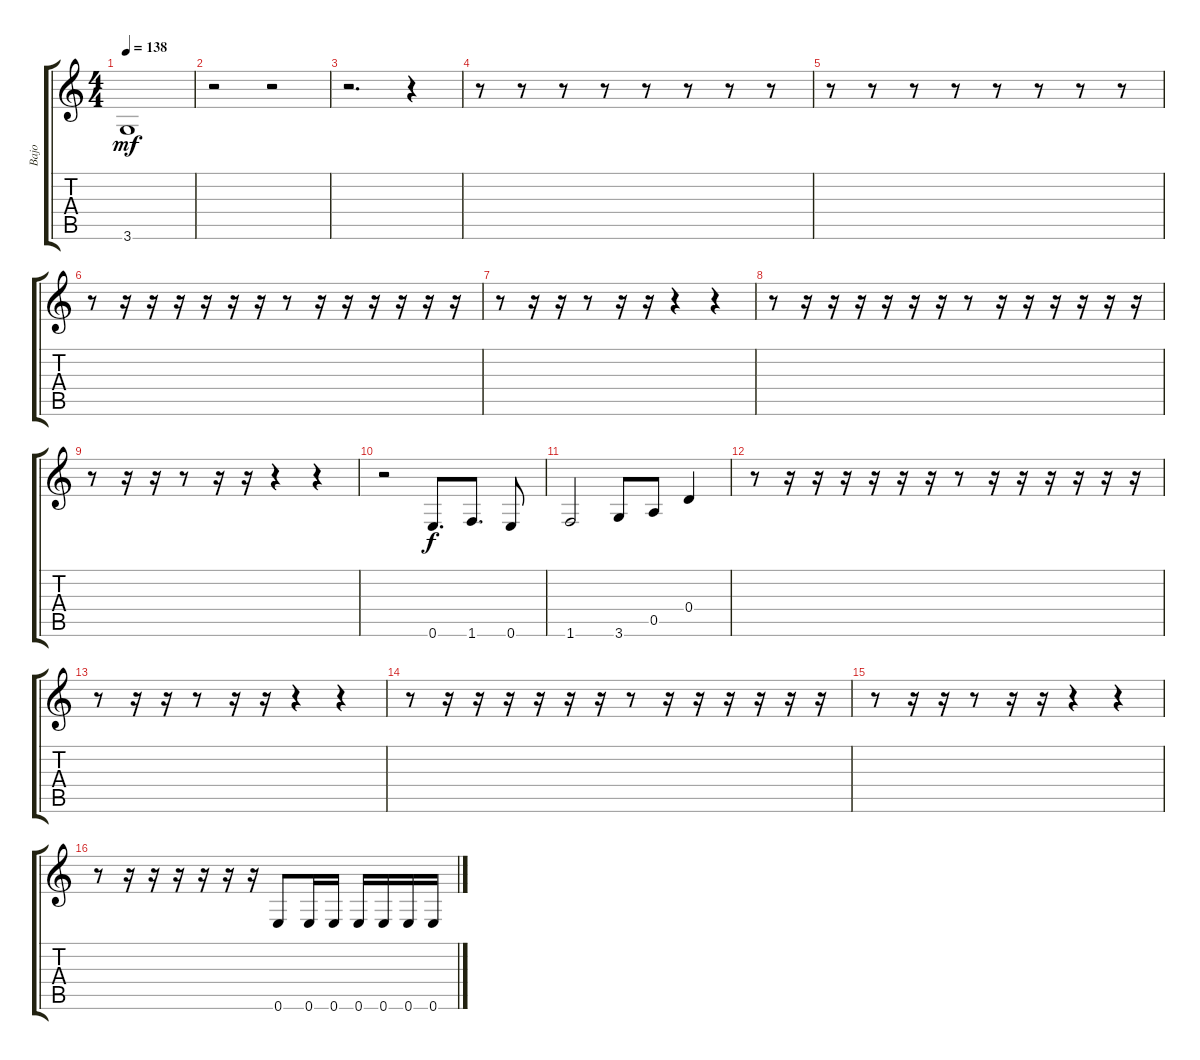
\track ("Bajo" "Bajo") {instrument electricbasspick}
\staff {score tabs}
\tuning (E4 B3 G3 D3 A2 E2) {hide}
\ts (4 4)
\tempo 138
\clef g2
\ks c
3.6.1{dy mf} |
r.2 r.2 |
r.2{d} r.4 |
r.8 r.8 r.8 r.8 r.8 r.8 r.8 r.8 |
r.8 r.8 r.8 r.8 r.8 r.8 r.8 r.8 |
r.8 r.16 r.16 r.16 r.16 r.16 r.16 r.8 r.16 r.16 r.16 r.16 r.16 r.16 |
r.8 r.16 r.16 r.8 r.16 r.16 r.4 r.4 |
r.8 r.16 r.16 r.16 r.16 r.16 r.16 r.8 r.16 r.16 r.16 r.16 r.16 r.16 |
r.8 r.16 r.16 r.8 r.16 r.16 r.4 r.4 |
r.2 0.6.8{d dy f} 1.6.8{d} 0.6.8 |
1.6.2 3.6.8 0.5.8 0.4.4 |
r.8 r.16 r.16 r.16 r.16 r.16 r.16 r.8 r.16 r.16 r.16 r.16 r.16 r.16 |
r.8 r.16 r.16 r.8 r.16 r.16 r.4 r.4 |
r.8 r.16 r.16 r.16 r.16 r.16 r.16 r.8 r.16 r.16 r.16 r.16 r.16 r.16 |
r.8 r.16 r.16 r.8 r.16 r.16 r.4 r.4 |
r.8 r.16 r.16 r.16 r.16 r.16 r.16 0.6.8 0.6.16 0.6.16 0.6.16 0.6.16 0.6.16 0.6.16
